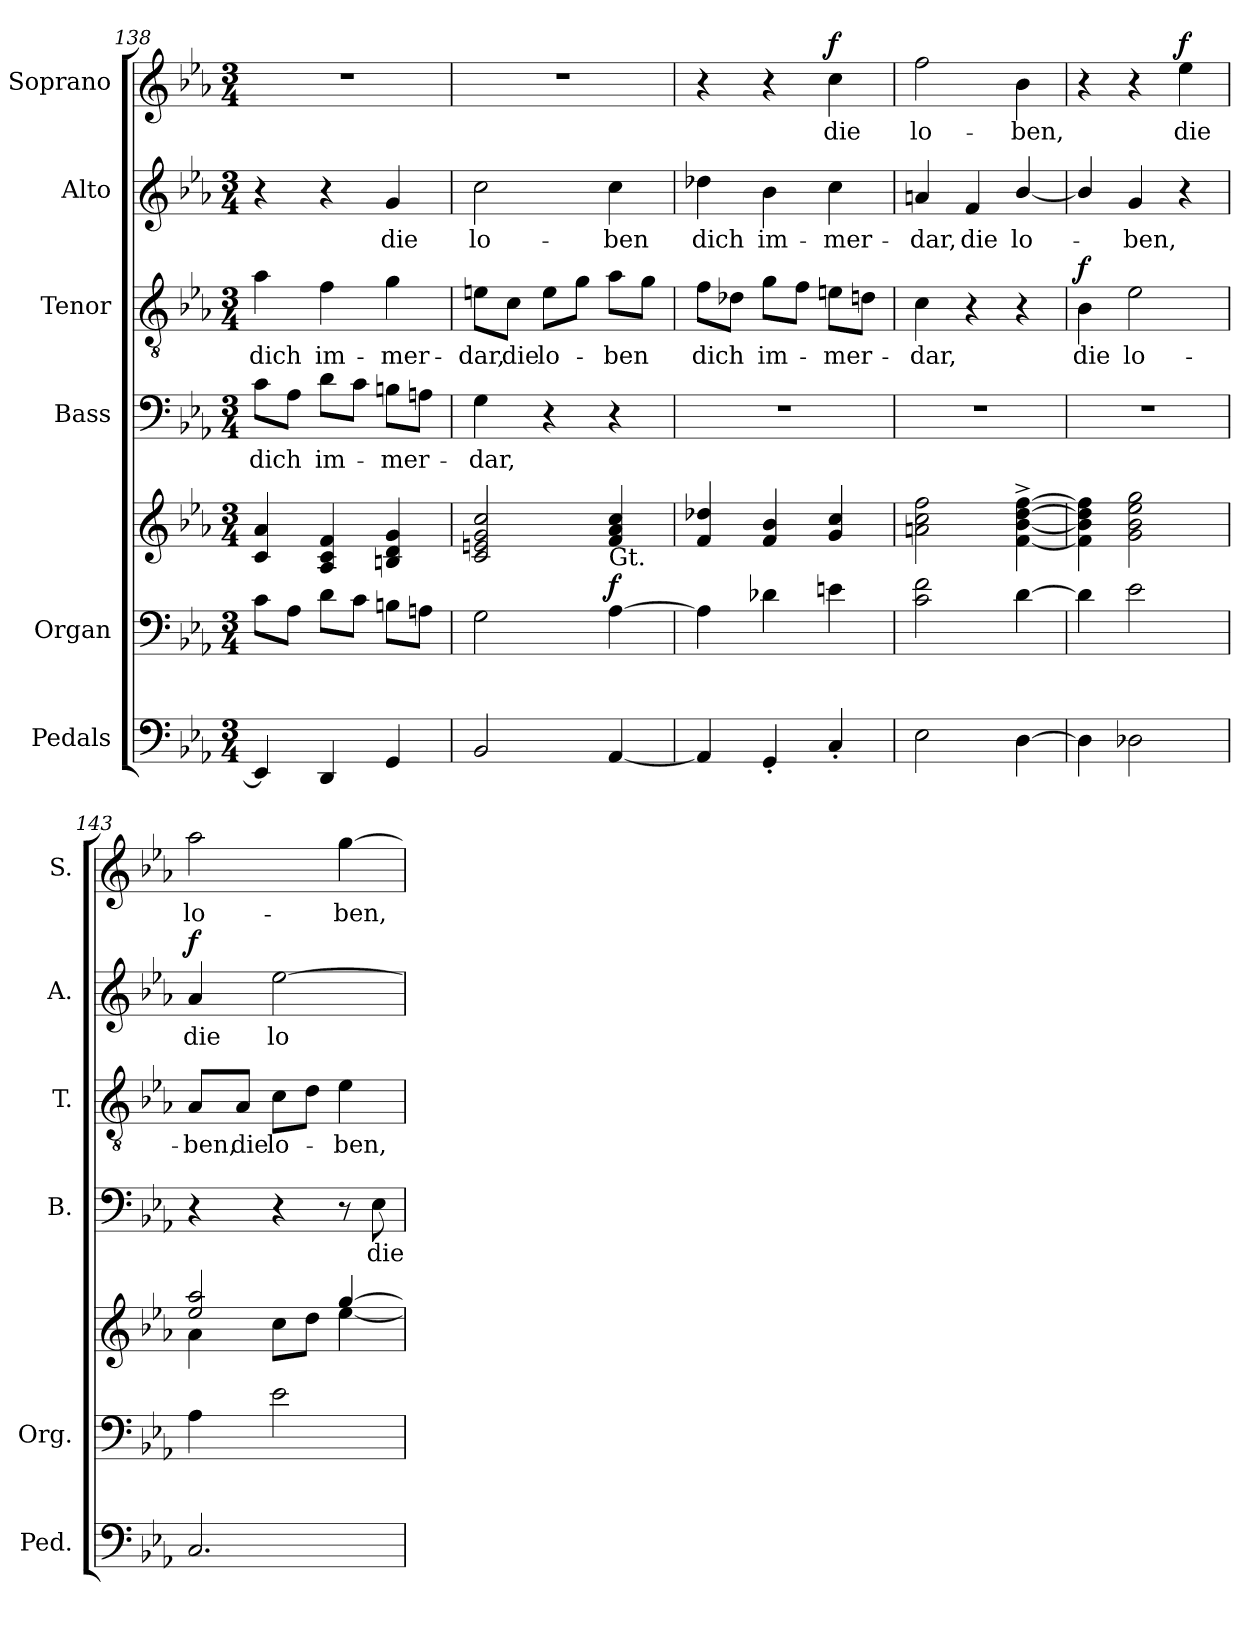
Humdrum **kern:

**kern	**kern	**kern	**dynam	**kern	**text	**kern	**text	**dynam	**kern	**text	**dynam	**kern	**text	**dynam
*part6	*part5	*part5	*part5	*part4	*part4	*part3	*part3	*part3	*part2	*part2	*part2	*part1	*part1	*part1
*staff7	*staff6	*staff5	*staff5/6	*staff4	*staff4	*staff3	*staff3	*staff3	*staff2	*staff2	*staff2	*staff1	*staff1	*staff1
*I"Pedals	*I"Organ	*	*	*I"Bass	*	*I"Tenor	*	*	*I"Alto	*	*	*I"Soprano	*	*
*I'Ped.	*I'Org.	*	*	*I'B.	*	*I'T.	*	*	*I'A.	*	*	*I'S.	*	*
*clefF4	*clefF4	*clefG2	*	*clefF4	*	*clefGv2	*	*	*clefG2	*	*	*clefG2	*	*
*	*	*	*	*	*	*ITrd7c12	*	*	*	*	*	*	*	*
*k[b-e-a-]	*k[b-e-a-]	*k[b-e-a-]	*	*k[b-e-a-]	*	*k[b-e-a-]	*	*	*k[b-e-a-]	*	*	*k[b-e-a-]	*	*
*E-:	*E-:	*E-:	*	*E-:	*	*E-:	*	*	*E-:	*	*	*E-:	*	*
*M3/4	*M3/4	*M3/4	*	*M3/4	*	*M3/4	*	*	*M3/4	*	*	*M3/4	*	*
=138	=138	=138	=138	=138	=138	=138	=138	=138	=138	=138	=138	=138	=138	=138
!	!	!	!	!	!LO:LY:b:color=#000000	!	!	!	!	!	!	!	!	!
!	!	!	!	!	!	!	!LO:LY:b:color=#000000	!	!	!	!	!LO:N:vis=1	!	!
4EE-i/]	8ci\L	4ci/ 4a-i	.	8ci\L	dich	4A-i\	dich	.	4r	.	.	2.r	.	.
.	8A-i\J	.	.	8A-i\J	.	.	.	.	.	.	.	.	.	.
!	!	!	!	!	!LO:LY:b:color=#000000	!	!	!	!	!	!	!	!	!
!	!	!	!	!	!	!	!LO:LY:b:color=#000000	!	!	!	!	!	!	!
4DDi/	8di\L	4A-i/ 4ci 4fi	.	8di\L	im-	4Fi\	im-	.	4r	.	.	.	.	.
.	8ci\J	.	.	8ci\J	.	.	.	.	.	.	.	.	.	.
!	!	!	!	!	!LO:LY:b:color=#000000	!	!	!	!	!	!	!	!	!
!	!	!	!	!	!	!	!LO:LY:b:color=#000000	!	!	!	!	!	!	!
!	!	!	!	!	!	!	!	!	!	!LO:LY:b:color=#000000	!	!	!	!
4GGi/	8Bni\L	4Bni/ 4di 4gi	.	8Bni\L	-mer-	4Gi\	-mer-	.	4gi/	die	.	.	.	.
.	8Ani\J	.	.	8Ani\J	.	.	.	.	.	.	.	.	.	.
=139	=139	=139	=139	=139	=139	=139	=139	=139	=139	=139	=139	=139	=139	=139
!	!	!	!	!	!LO:LY:b:color=#000000	!	!	!	!	!	!	!	!	!
!	!	!	!	!	!	!	!LO:LY:b:color=#000000	!	!	!	!	!	!	!
!	!	!	!	!	!	!	!	!	!	!LO:LY:b:color=#000000	!	!LO:N:vis=1	!	!
2BB-i/	2Gi\	2ci/ 2eni 2gi 2cci	.	4Gi\	-dar,	8Eni\L	-dar,	.	2cci\	lo-	.	2.r	.	.
!	!	!	!	!	!	!	!LO:LY:b:color=#000000	!	!	!	!	!	!	!
.	.	.	.	.	.	8Ci\J	die	.	.	.	.	.	.	.
!	!	!	!	!	!	!	!LO:LY:b:color=#000000	!	!	!	!	!	!	!
.	.	.	.	4r	.	8Ei\L	lo-	.	.	.	.	.	.	.
.	.	.	.	.	.	8Gi\J	.	.	.	.	.	.	.	.
!	!	!	!	!	!	!	!LO:LY:b:color=#000000	!	!	!	!	!	!	!
!	!	!LO:TX:b:t=Gt.	!	!	!	!	!	!	!	!	!	!	!	!
!	!	!	!	!	!	!	!	!	!	!LO:LY:b:color=#000000	!	!	!	!
[4AA-i/	[4A-i\	4fi/ 4a-i 4cci	f	4r	.	8A-i\L	-ben	.	4cci\	-ben	.	.	.	.
.	.	.	.	.	.	8Gi\J	.	.	.	.	.	.	.	.
=140	=140	=140	=140	=140	=140	=140	=140	=140	=140	=140	=140	=140	=140	=140
!	!	!	!	!LO:N:vis=1	!	!	!	!	!	!	!	!	!	!
!	!	!	!	!	!	!	!LO:LY:b:color=#000000	!	!	!	!	!	!	!
!	!	!	!	!	!	!	!	!	!	!LO:LY:b:color=#000000	!	!	!	!
4AA-i/]	4A-i\]	4fi/ 4dd-Xi	.	2.r	.	8Fi\L	dich	.	4dd-Xi\	dich	.	4r	.	.
.	.	.	.	.	.	8D-Xi\J	.	.	.	.	.	.	.	.
!	!	!	!	!	!	!	!LO:LY:b:color=#000000	!	!	!	!	!	!	!
!	!	!	!	!	!	!	!	!	!	!LO:LY:b:color=#000000	!	!	!	!
4GG'i/	4d-Xi\	4fi/ 4b-i	.	.	.	8Gi\L	im-	.	4b-i\	im-	.	4r	.	.
.	.	.	.	.	.	8Fi\J	.	.	.	.	.	.	.	.
!	!	!	!	!	!	!	!LO:LY:b:color=#000000	!	!	!	!	!	!	!
!	!	!	!	!	!	!	!	!	!	!LO:LY:b:color=#000000	!	!	!	!
!	!	!	!	!	!	!	!	!	!	!	!	!	!LO:LY:b:color=#000000	!
4C'i/	4eni\	4gi/ 4cci	.	.	.	8Eni\L	-mer-	.	4cci\	-mer-	.	4cci\	die	f
.	.	.	.	.	.	8Dni\J	.	.	.	.	.	.	.	.
!!LO:PB:g=z
=141	=141	=141	=141	=141	=141	=141	=141	=141	=141	=141	=141	=141	=141	=141
!	!	!	!	!LO:N:vis=1	!	!	!	!	!	!	!	!	!	!
!	!	!	!	!	!	!	!LO:LY:b:color=#000000	!	!	!	!	!	!	!
!	!	!	!	!	!	!	!	!	!	!LO:LY:b:color=#000000	!	!	!	!
!	!	!	!	!	!	!	!	!	!	!	!	!	!LO:LY:b:color=#000000	!
2E-i\	2ci\ 2fi	2ani\ 2cci 2ffi	.	2.r	.	4Ci\	-dar,	.	4ani/	-dar,	.	2ffi\	lo-	.
!	!	!	!	!	!	!	!	!	!	!LO:LY:b:color=#000000	!	!	!	!
.	.	.	.	.	.	4r	.	.	4fi/	die	.	.	.	.
!	!	!	!	!	!	!	!	!	!	!LO:LY:b:color=#000000	!	!	!	!
!	!	!	!	!	!	!	!	!	!	!	!	!	!LO:LY:b:color=#000000	!
[4Di\	[4di\	[4fi\^ [4b-i^ [4ddi^ [4ffi^	.	.	.	4r	.	.	[4b-i/	lo-	.	4b-i\	-ben,	.
=142	=142	=142	=142	=142	=142	=142	=142	=142	=142	=142	=142	=142	=142	=142
!	!	!	!	!LO:N:vis=1	!	!	!	!	!	!	!	!	!	!
!	!	!	!	!	!	!	!LO:LY:b:color=#000000	!	!	!	!	!	!	!
4Di\]	4di\]	4fi\] 4b-i] 4ddi] 4ffi]	.	2.r	.	4BB-i\	die	f	4b-i/]	.	.	4r	.	.
!	!	!	!	!	!	!	!LO:LY:b:color=#000000	!	!	!	!	!	!	!
!	!	!	!	!	!	!	!	!	!	!LO:LY:b:color=#000000	!	!	!	!
2D-Xi\	2e-i\	2gi\ 2b-i 2ee-i 2ggi	.	.	.	2E-i\	lo-	.	4gi/	-ben,	.	4r	.	.
!	!	!	!	!	!	!	!	!	!	!	!	!	!LO:LY:b:color=#000000	!
.	.	.	.	.	.	.	.	.	4r	.	.	4ee-i\	die	f
=143	=143	=143	=143	=143	=143	=143	=143	=143	=143	=143	=143	=143	=143	=143
*	*	*^	*	*	*	*	*	*	*	*	*	*	*	*
!	!	!	!	!	!	!	!	!LO:LY:b:color=#000000	!	!	!	!	!	!	!
!	!	!	!	!	!	!	!	!	!	!	!LO:LY:b:color=#000000	!	!	!	!
!	!	!	!	!	!	!	!	!	!	!	!	!	!	!LO:LY:b:color=#000000	!
2.Ci/	4A-i\	2ee-i/ 2aa-i	4a-i\	.	4r	.	8AA-i/L	-ben,	.	4a-i/	die	f	2aa-i\	lo-	.
!	!	!	!	!	!	!	!	!LO:LY:b:color=#000000	!	!	!	!	!	!	!
.	.	.	.	.	.	.	8AA-i/J	die	.	.	.	.	.	.	.
!	!	!	!	!	!	!	!	!LO:LY:b:color=#000000	!	!	!	!	!	!	!
!	!	!	!	!	!	!	!	!	!	!	!LO:LY:b:color=#000000	!	!	!	!
.	2e-i\	.	8cci\L	.	4r	.	8Ci\L	lo-	.	[2ee-i\	lo-	.	.	.	.
.	.	.	8ddi\J	.	.	.	8Di\J	.	.	.	.	.	.	.	.
!	!	!	!	!	!	!	!	!LO:LY:b:color=#000000	!	!	!	!	!	!	!
!	!	!	!	!	!	!	!	!	!	!	!	!	!	!LO:LY:b:color=#000000	!
.	.	[4ggi/	[4ee-i\	.	8r	.	4E-i\	-ben,	.	.	.	.	[4ggi\	-ben,	.
!	!	!	!	!	!	!LO:LY:b:color=#000000	!	!	!	!	!	!	!	!	!
.	.	.	.	.	8E-i\	die	.	.	.	.	.	.	.	.	.
*	*	*v	*v	*	*	*	*	*	*	*	*	*	*	*	*
=	=	=	=	=	=	=	=	=	=	=	=	=	=	=
*-	*-	*-	*-	*-	*-	*-	*-	*-	*-	*-	*-	*-	*-	*-
